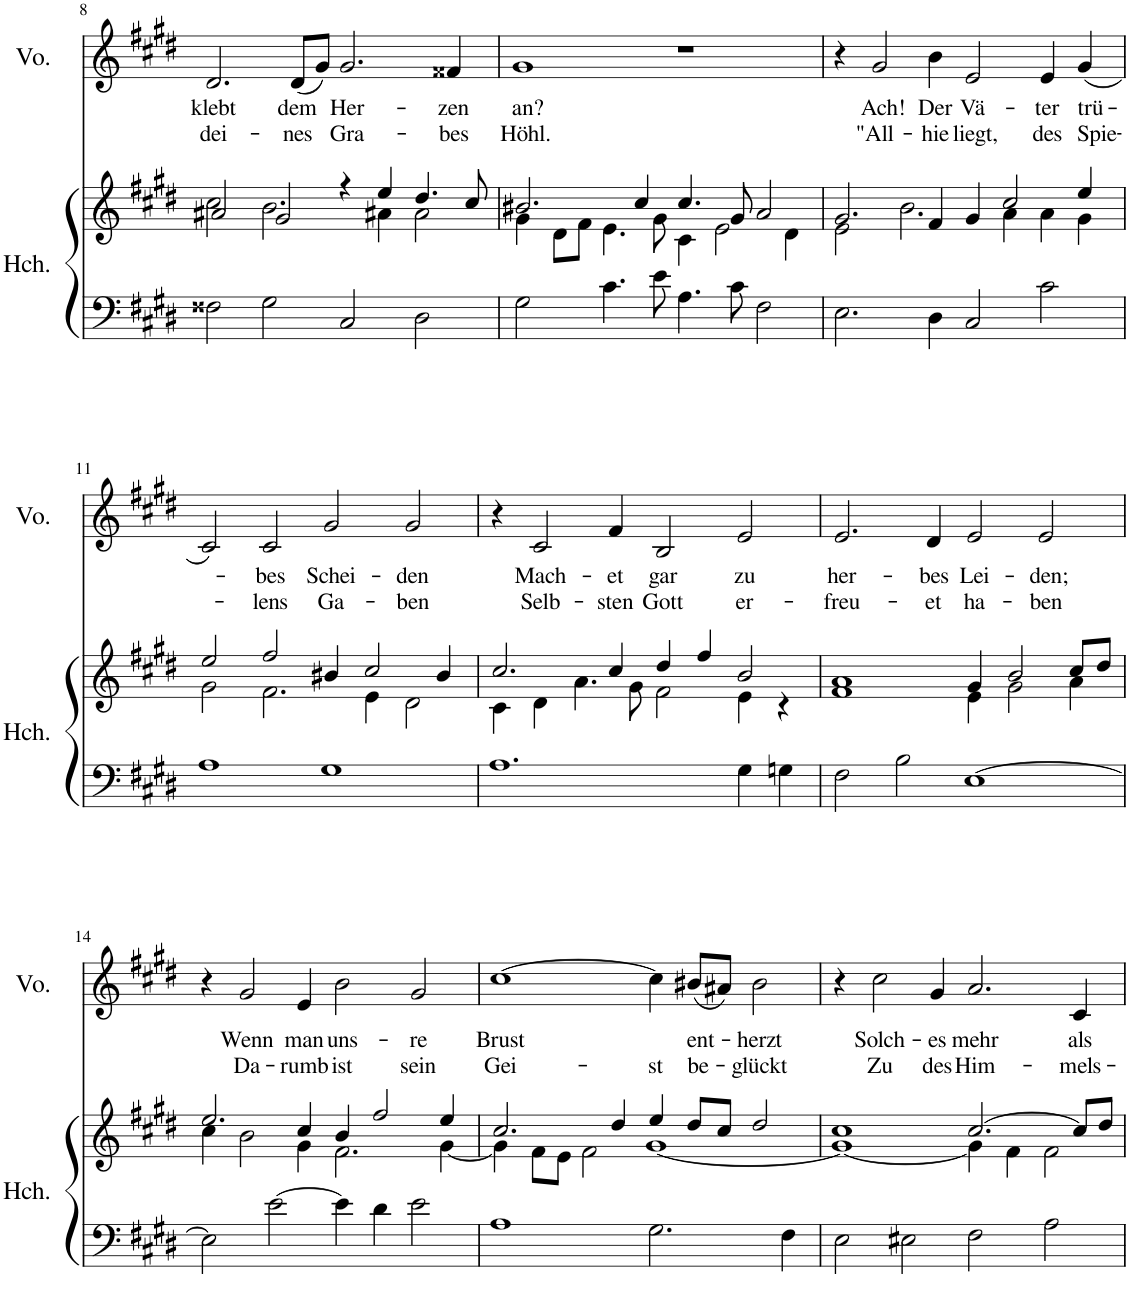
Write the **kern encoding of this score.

**kern	**kern	**kern	**text	**text
*part2	*part2	*part1	*part1	*part1
*staff3	*staff2	*staff1	*staff1	*staff1
*I"Harpsichord	*	*I"Voice	*	*
*I'Hch.	*	*I'Vo.	*	*
!!LO:PB:g=z
*clefF4	*clefG2	*clefG2	*	*
*k[f#c#g#d#]	*k[f#c#g#d#]	*k[f#c#g#d#]	*	*
*M4/2	*M4/2	*M4/2	*	*
=8	=8	=8	=8	=8
*	*^	*	*	*
!	!	!	!	!LO:LY:b	!LO:LY:b
2F##X\	2a#X/	2cc#\	2.d#/	klebt	dei-
2G#\	2g#/	2.b\	.	.	.
!	!	!	!	!LO:LY:b	!LO:LY:b
.	.	.	(8d#/L	dem	-nes
.	.	.	8g#/J)	.	.
!	!	!	!	!LO:LY:b	!LO:LY:b
2C#/	4r	.	2.g#/	Her-	Gra-
.	4ee/	4a#X\	.	.	.
2D#\	4.dd#/	2a#\	.	.	.
!	!	!	!	!LO:LY:b	!LO:LY:b
.	.	.	4f##X/	-zen	-bes
.	8cc#/	.	.	.	.
=9	=9	=9	=9	=9	=9
!	!	!	!	!LO:LY:b	!LO:LY:b
2G#\	2.b#X/	4g#\	1g#	an?	Höhl.
.	.	8d#\L	.	.	.
.	.	8f#\J	.	.	.
4.c#\	.	4.e\	.	.	.
.	4cc#/	.	.	.	.
8e\	.	8g#\	.	.	.
4.A\	4.cc#/	4c#\	1r	.	.
.	.	2e\	.	.	.
8c#\	8g#/	.	.	.	.
2F#\	2a/	.	.	.	.
.	.	4d#\	.	.	.
=10	=10	=10	=10	=10	=10
2.E\	2.g#/	2e\	4r	.	.
!	!	!	!	!LO:LY:b	!LO:LY:b
.	.	.	2g#/	Ach!	"All-
.	.	2.b\	.	.	.
!	!	!	!	!LO:LY:b	!LO:LY:b
4D#\	4f#/	.	4b\	Der	-hie
!	!	!	!	!LO:LY:b	!LO:LY:b
2C#/	4g#/	.	2e/	Vä-	liegt,
.	2cc#/	4a\	.	.	.
!	!	!	!	!LO:LY:b	!LO:LY:b
2c#\	.	4a\	4e/	-ter	des
!	!	!	!	!LO:LY:b	!LO:LY:b
.	4ee/	4g#\	(4g#/	trü-	Spie-
!!LO:LB:g=z
=11	=11	=11	=11	=11	=11
1A	2ee/	2g#\	2c#/)	.	.
!	!	!	!	!LO:LY:b	!LO:LY:b
.	2ff#/	2.f#\	2c#/	-bes	-lens
!	!	!	!	!LO:LY:b	!LO:LY:b
1G#	4b#X/	.	2g#/	Schei-	Ga-
.	2cc#/	4e\	.	.	.
!	!	!	!	!LO:LY:b	!LO:LY:b
.	.	2d#\	2g#/	-den	-ben
.	4b#/	.	.	.	.
=12	=12	=12	=12	=12	=12
1.A	2.cc#/	4c#\	4r	.	.
!	!	!	!	!LO:LY:b	!LO:LY:b
.	.	4d#\	2c#/	Mach-	Selb-
.	.	4.a\	.	.	.
!	!	!	!	!LO:LY:b	!LO:LY:b
.	4cc#/	.	4f#/	-et	-sten
.	.	8g#\	.	.	.
!	!	!	!	!LO:LY:b	!LO:LY:b
.	4dd#/	2f#\	2B/	gar	Gott
.	4ff#/	.	.	.	.
!	!	!	!	!LO:LY:b	!LO:LY:b
4G#\	2b/	4e\	2e/	zu	er-
4Gn\	.	4r	.	.	.
=13	=13	=13	=13	=13	=13
!	!	!	!	!LO:LY:b	!LO:LY:b
2F#\	1a	1f#	2.e/	her-	-freu-
2B\	.	.	.	.	.
!	!	!	!	!LO:LY:b	!LO:LY:b
.	.	.	4d#/	-bes	-et
!	!	!	!	!LO:LY:b	!LO:LY:b
[1E	4g#/	4e\	2e/	Lei-	ha-
.	2b/	2g#\	.	.	.
!	!	!	!	!LO:LY:b	!LO:LY:b
.	.	.	2e/	-den;	-ben
.	8cc#/L	4a\	.	.	.
.	8dd#/J	.	.	.	.
!!LO:LB:g=z
=14	=14	=14	=14	=14	=14
2E\]	2.ee/	4cc#\	4r	.	.
!	!	!	!	!LO:LY:b	!LO:LY:b
.	.	2b\	2g#/	Wenn	Da-
[2e\	.	.	.	.	.
!	!	!	!	!LO:LY:b	!LO:LY:b
.	4cc#/	4g#\	4e/	man	-rumb
!	!	!	!	!LO:LY:b	!LO:LY:b
4e\]	4b/	2.f#\	2b\	uns-	ist
4d#\	2ff#/	.	.	.	.
!	!	!	!	!LO:LY:b	!LO:LY:b
2e\	.	.	2g#/	-re	sein
.	4ee/	[4g#\	.	.	.
=15	=15	=15	=15	=15	=15
!	!	!	!	!LO:LY:b	!LO:LY:b
1A	2.cc#/	4g#\]	[1cc#	Brust	Gei-
.	.	8f#\L	.	.	.
.	.	8e\J	.	.	.
.	.	2f#\	.	.	.
.	4dd#/	.	.	.	.
!	!	!	!	!	!LO:LY:b
2.G#\	4ee/	[1g#	4cc#\]	.	-st
!	!	!	!	!LO:LY:b	!LO:LY:b
.	8dd#/L	.	(8b#X/L	ent-	be-
.	8cc#/J	.	8a#X/J)	.	.
!	!	!	!	!LO:LY:b	!LO:LY:b
.	2dd#/	.	2b#\	-herzt	-glückt
4F#\	.	.	.	.	.
=16	=16	=16	=16	=16	=16
2E\	1cc#	1g#_	4r	.	.
!	!	!	!	!LO:LY:b	!LO:LY:b
.	.	.	2cc#\	Solch-	Zu
2E#X\	.	.	.	.	.
!	!	!	!	!LO:LY:b	!LO:LY:b
.	.	.	4g#/	-es	des
!	!	!	!	!LO:LY:b	!LO:LY:b
2F#\	[2.cc#/	4g#\]	2.a/	mehr	Him-
.	.	4f#\	.	.	.
2A\	.	2f#\	.	.	.
!	!	!	!	!LO:LY:b	!LO:LY:b
.	8cc#/L]	.	4c#/	als	-mels-
.	8dd#/J	.	.	.	.
*	*v	*v	*	*	*
=	=	=	=	=
*-	*-	*-	*-	*-
